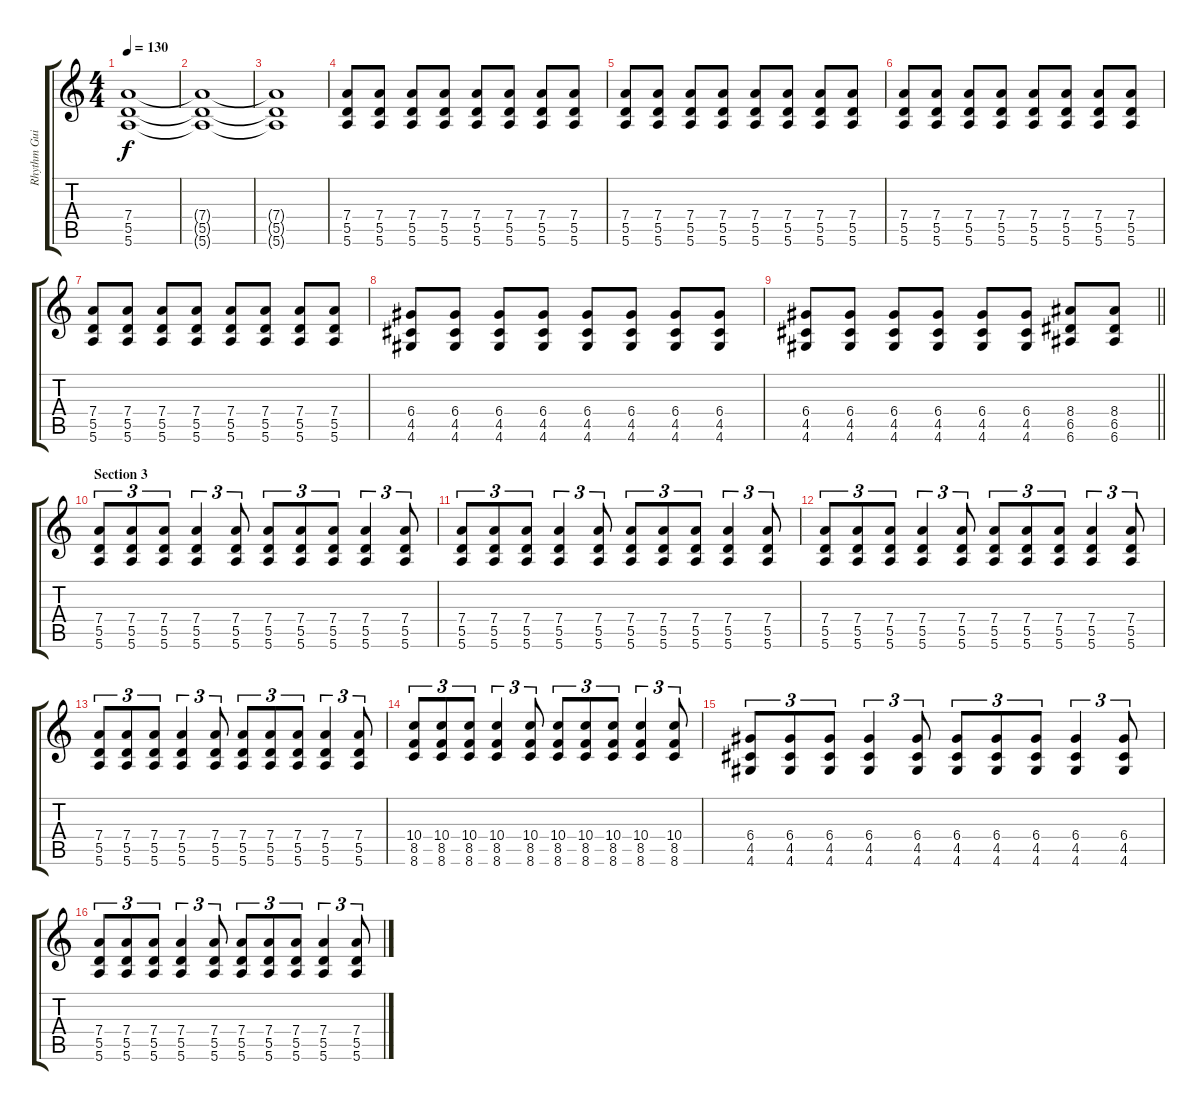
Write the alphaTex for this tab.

\track ("Rhythm Guitar" "Rhythm Gui") {instrument distortionguitar}
\staff {score tabs}
\tuning (E4 B3 G3 D3 A2 E2) {hide}
\ts (4 4)
\tempo 130
\clef g2
\ks c
(7.4{t} 5.5{t} 5.6{t}).1{dy f} |
(7.4{t} 5.5{t} 5.6{t}).1 |
(7.4{t} 5.5{t} 5.6{t}).1 |
(7.4 5.5 5.6).8{volume 10} (7.4 5.5 5.6).8 (7.4 5.5 5.6).8 (7.4 5.5 5.6).8 (7.4 5.5 5.6).8 (7.4 5.5 5.6).8 (7.4 5.5 5.6).8 (7.4 5.5 5.6).8 |
(7.4 5.5 5.6).8 (7.4 5.5 5.6).8 (7.4 5.5 5.6).8 (7.4 5.5 5.6).8 (7.4 5.5 5.6).8 (7.4 5.5 5.6).8 (7.4 5.5 5.6).8 (7.4 5.5 5.6).8 |
(7.4 5.5 5.6).8 (7.4 5.5 5.6).8 (7.4 5.5 5.6).8 (7.4 5.5 5.6).8 (7.4 5.5 5.6).8 (7.4 5.5 5.6).8 (7.4 5.5 5.6).8 (7.4 5.5 5.6).8 |
(7.4 5.5 5.6).8 (7.4 5.5 5.6).8 (7.4 5.5 5.6).8 (7.4 5.5 5.6).8 (7.4 5.5 5.6).8 (7.4 5.5 5.6).8 (7.4 5.5 5.6).8 (7.4 5.5 5.6).8 |
(6.4 4.5 4.6).8 (6.4 4.5 4.6).8 (6.4 4.5 4.6).8 (6.4 4.5 4.6).8 (6.4 4.5 4.6).8 (6.4 4.5 4.6).8 (6.4 4.5 4.6).8 (6.4 4.5 4.6).8 |
\barLineRight lightlight
(6.4 4.5 4.6).8 (6.4 4.5 4.6).8 (6.4 4.5 4.6).8 (6.4 4.5 4.6).8 (6.4 4.5 4.6).8 (6.4 4.5 4.6).8 (8.4 6.5 6.6).8 (8.4 6.5 6.6).8 |
\section ("" "Section 3")
(7.4 5.5 5.6).8{tu (3 2) volume 13} (7.4 5.5 5.6).8{tu (3 2)} (7.4 5.5 5.6).8{tu (3 2)} (7.4 5.5 5.6).4{tu (3 2)} (7.4 5.5 5.6).8{tu (3 2)} (7.4 5.5 5.6).8{tu (3 2)} (7.4 5.5 5.6).8{tu (3 2)} (7.4 5.5 5.6).8{tu (3 2)} (7.4 5.5 5.6).4{tu (3 2)} (7.4 5.5 5.6).8{tu (3 2)} |
(7.4 5.5 5.6).8{tu (3 2)} (7.4 5.5 5.6).8{tu (3 2)} (7.4 5.5 5.6).8{tu (3 2)} (7.4 5.5 5.6).4{tu (3 2)} (7.4 5.5 5.6).8{tu (3 2)} (7.4 5.5 5.6).8{tu (3 2)} (7.4 5.5 5.6).8{tu (3 2)} (7.4 5.5 5.6).8{tu (3 2)} (7.4 5.5 5.6).4{tu (3 2)} (7.4 5.5 5.6).8{tu (3 2)} |
(7.4 5.5 5.6).8{tu (3 2)} (7.4 5.5 5.6).8{tu (3 2)} (7.4 5.5 5.6).8{tu (3 2)} (7.4 5.5 5.6).4{tu (3 2)} (7.4 5.5 5.6).8{tu (3 2)} (7.4 5.5 5.6).8{tu (3 2)} (7.4 5.5 5.6).8{tu (3 2)} (7.4 5.5 5.6).8{tu (3 2)} (7.4 5.5 5.6).4{tu (3 2)} (7.4 5.5 5.6).8{tu (3 2)} |
(7.4 5.5 5.6).8{tu (3 2)} (7.4 5.5 5.6).8{tu (3 2)} (7.4 5.5 5.6).8{tu (3 2)} (7.4 5.5 5.6).4{tu (3 2)} (7.4 5.5 5.6).8{tu (3 2)} (7.4 5.5 5.6).8{tu (3 2)} (7.4 5.5 5.6).8{tu (3 2)} (7.4 5.5 5.6).8{tu (3 2)} (7.4 5.5 5.6).4{tu (3 2)} (7.4 5.5 5.6).8{tu (3 2)} |
(10.4 8.5 8.6).8{tu (3 2)} (10.4 8.5 8.6).8{tu (3 2)} (10.4 8.5 8.6).8{tu (3 2)} (10.4 8.5 8.6).4{tu (3 2)} (10.4 8.5 8.6).8{tu (3 2)} (10.4 8.5 8.6).8{tu (3 2)} (10.4 8.5 8.6).8{tu (3 2)} (10.4 8.5 8.6).8{tu (3 2)} (10.4 8.5 8.6).4{tu (3 2)} (10.4 8.5 8.6).8{tu (3 2)} |
(6.4 4.5 4.6).8{tu (3 2)} (6.4 4.5 4.6).8{tu (3 2)} (6.4 4.5 4.6).8{tu (3 2)} (6.4 4.5 4.6).4{tu (3 2)} (6.4 4.5 4.6).8{tu (3 2)} (6.4 4.5 4.6).8{tu (3 2)} (6.4 4.5 4.6).8{tu (3 2)} (6.4 4.5 4.6).8{tu (3 2)} (6.4 4.5 4.6).4{tu (3 2)} (6.4 4.5 4.6).8{tu (3 2)} |
(7.4 5.5 5.6).8{tu (3 2)} (7.4 5.5 5.6).8{tu (3 2)} (7.4 5.5 5.6).8{tu (3 2)} (7.4 5.5 5.6).4{tu (3 2)} (7.4 5.5 5.6).8{tu (3 2)} (7.4 5.5 5.6).8{tu (3 2)} (7.4 5.5 5.6).8{tu (3 2)} (7.4 5.5 5.6).8{tu (3 2)} (7.4 5.5 5.6).4{tu (3 2)} (7.4 5.5 5.6).8{tu (3 2)}
